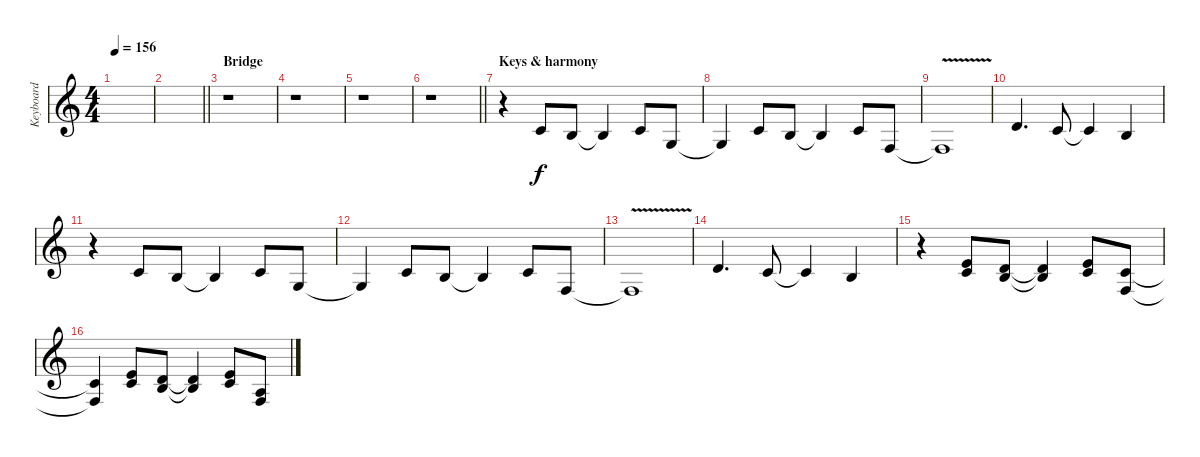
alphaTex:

\track ("Keyboard" "Keyboard") {instrument synthstrings2}
\staff {score}
\tuning (E4 B3 G3 D3 A2 E2) {hide}
\ts (4 4)
\tempo 156
\clef g2
\ks c
|
\barLineRight lightlight
|
\section ("" "Bridge")
r.1 |
r.1 |
r.1 |
\barLineRight lightlight
r.1 |
\section ("" "Keys & harmony")
r.4{instrument synthbrass1} 5.3.8 4.3.8 4.3{t}.4 5.3.8 5.4.8 |
5.4{t}.4 5.3.8 4.3.8 4.3{t}.4 5.3.8 3.4.8 |
3.4{v t}.1 |
7.3.4{d} 5.3.8 5.3{t}.4 4.3.4 |
r.4 5.3.8 4.3.8 4.3{t}.4 5.3.8 5.4.8 |
5.4{t}.4 5.3.8 4.3.8 4.3{t}.4 5.3.8 3.4.8 |
3.4{v t}.1 |
7.3.4{d} 5.3.8 5.3{t}.4 4.3.4 |
r.4 (5.2 5.3).8 (3.2 4.3).8 (3.2{t} 4.3{t}).4 (5.2 5.3).8 (1.2 3.4).8 |
(1.2{t} 3.4{t}).4 (5.2 5.3).8 (3.2 4.3).8 (3.2{t} 4.3{t}).4 (5.2 5.3).8 (2.3 3.4).8
